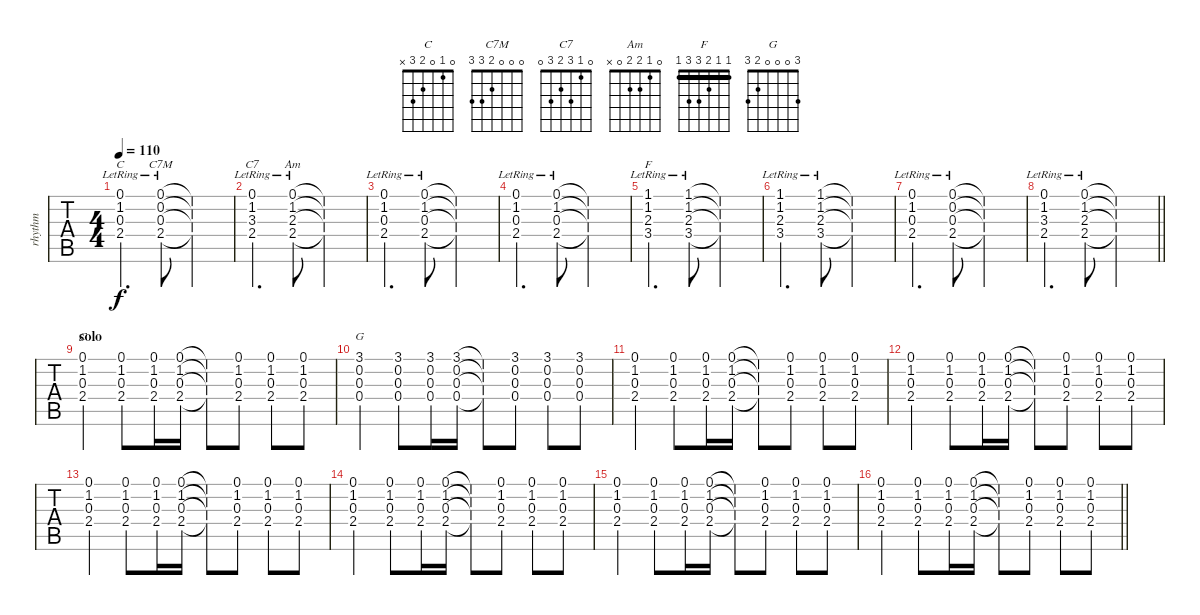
\track ("rhythm" "rhythm") {instrument acousticguitarsteel}
\staff {tabs}
\tuning (E4 B3 G3 D3 A2 E2) {hide}
\chord ("C" 0 1 0 2 3 3)
\chord ("C7M" 0 0 0 2 3 3)
\chord ("C7" 0 1 3 2 3 0)
\chord ("Am" 0 1 2 2 0 x)
\chord ("F" 1 1 2 3 3 1) {barre 1}
\chord ("C" 0 1 0 2 3 x)
\chord ("G" 3 0 0 0 2 3)
\ts (4 4)
\tempo 110
\clef g2
\ks c
(0.1{lr} 1.2{lr} 0.3{lr} 2.4{lr}).4{d ch "C" dy f} (0.1{lr} 0.2{lr} 0.3{lr} 2.4{lr}).8{ch "C7M"} (0.1{t} 0.2{t} 0.3{t} 2.4{t}).2 |
(0.1{lr} 1.2{lr} 3.3{lr} 2.4{lr}).4{d ch "C7"} (0.1{lr} 1.2{lr} 2.3{lr} 2.4{lr}).8{ch "Am"} (0.1{t} 1.2{t} 2.3{t} 2.4{t}).2 |
(0.1{lr} 1.2{lr} 0.3{lr} 2.4{lr}).4{d} (0.1{lr} 1.2{lr} 0.3{lr} 2.4{lr}).8 (0.1{t} 1.2{t} 0.3{t} 2.4{t}).2 |
(0.1{lr} 1.2{lr} 0.3{lr} 2.4{lr}).4{d} (0.1{lr} 1.2{lr} 0.3{lr} 2.4{lr}).8 (0.1{t} 1.2{t} 0.3{t} 2.4{t}).2 |
(1.1{lr} 1.2{lr} 2.3{lr} 3.4{lr}).4{d ch "F"} (1.1{lr} 1.2{lr} 2.3{lr} 3.4{lr}).8 (1.1{t} 1.2{t} 2.3{t} 3.4{t}).2 |
(1.1{lr} 1.2{lr} 2.3{lr} 3.4{lr}).4{d} (1.1{lr} 1.2{lr} 2.3{lr} 3.4{lr}).8 (1.1{t} 1.2{t} 2.3{t} 3.4{t}).2 |
(0.1{lr} 1.2{lr} 0.3{lr} 2.4{lr}).4{d} (0.1{lr} 0.2{lr} 0.3{lr} 2.4{lr}).8 (0.1{t} 0.2{t} 0.3{t} 2.4{t}).2 |
\barLineRight lightlight
(0.1{lr} 1.2{lr} 3.3{lr} 2.4{lr}).4{d} (0.1{lr} 1.2{lr} 2.3{lr} 2.4{lr}).8 (0.1{t} 1.2{t} 2.3{t} 2.4{t}).2 |
\section ("" "solo")
(0.1 1.2 0.3 2.4).4{ch "C"} (0.1 1.2 0.3 2.4).8 (0.1 1.2 0.3 2.4).16 (0.1 1.2 0.3 2.4).16 (0.1{t} 1.2{t} 0.3{t} 2.4{t}).8 (0.1 1.2 0.3 2.4).8 (0.1 1.2 0.3 2.4).8 (0.1 1.2 0.3 2.4).8 |
(3.1 0.2 0.3 0.4).4{ch "G"} (3.1 0.2 0.3 0.4).8 (3.1 0.2 0.3 0.4).16 (3.1 0.2 0.3 0.4).16 (3.1{t} 0.2{t} 0.3{t} 0.4{t}).8 (3.1 0.2 0.3 0.4).8 (3.1 0.2 0.3 0.4).8 (3.1 0.2 0.3 0.4).8 |
(0.1 1.2 0.3 2.4).4 (0.1 1.2 0.3 2.4).8 (0.1 1.2 0.3 2.4).16 (0.1 1.2 0.3 2.4).16 (0.1{t} 1.2{t} 0.3{t} 2.4{t}).8 (0.1 1.2 0.3 2.4).8 (0.1 1.2 0.3 2.4).8 (0.1 1.2 0.3 2.4).8 |
(0.1 1.2 0.3 2.4).4 (0.1 1.2 0.3 2.4).8 (0.1 1.2 0.3 2.4).16 (0.1 1.2 0.3 2.4).16 (0.1{t} 1.2{t} 0.3{t} 2.4{t}).8 (0.1 1.2 0.3 2.4).8 (0.1 1.2 0.3 2.4).8 (0.1 1.2 0.3 2.4).8 |
(0.1 1.2 0.3 2.4).4 (0.1 1.2 0.3 2.4).8 (0.1 1.2 0.3 2.4).16 (0.1 1.2 0.3 2.4).16 (0.1{t} 1.2{t} 0.3{t} 2.4{t}).8 (0.1 1.2 0.3 2.4).8 (0.1 1.2 0.3 2.4).8 (0.1 1.2 0.3 2.4).8 |
(0.1 1.2 0.3 2.4).4 (0.1 1.2 0.3 2.4).8 (0.1 1.2 0.3 2.4).16 (0.1 1.2 0.3 2.4).16 (0.1{t} 1.2{t} 0.3{t} 2.4{t}).8 (0.1 1.2 0.3 2.4).8 (0.1 1.2 0.3 2.4).8 (0.1 1.2 0.3 2.4).8 |
(0.1 1.2 0.3 2.4).4 (0.1 1.2 0.3 2.4).8 (0.1 1.2 0.3 2.4).16 (0.1 1.2 0.3 2.4).16 (0.1{t} 1.2{t} 0.3{t} 2.4{t}).8 (0.1 1.2 0.3 2.4).8 (0.1 1.2 0.3 2.4).8 (0.1 1.2 0.3 2.4).8 |
\barLineRight lightlight
(0.1 1.2 0.3 2.4).4 (0.1 1.2 0.3 2.4).8 (0.1 1.2 0.3 2.4).16 (0.1 1.2 0.3 2.4).16 (0.1{t} 1.2{t} 0.3{t} 2.4{t}).8 (0.1 1.2 0.3 2.4).8 (0.1 1.2 0.3 2.4).8 (0.1 1.2 0.3 2.4).8
